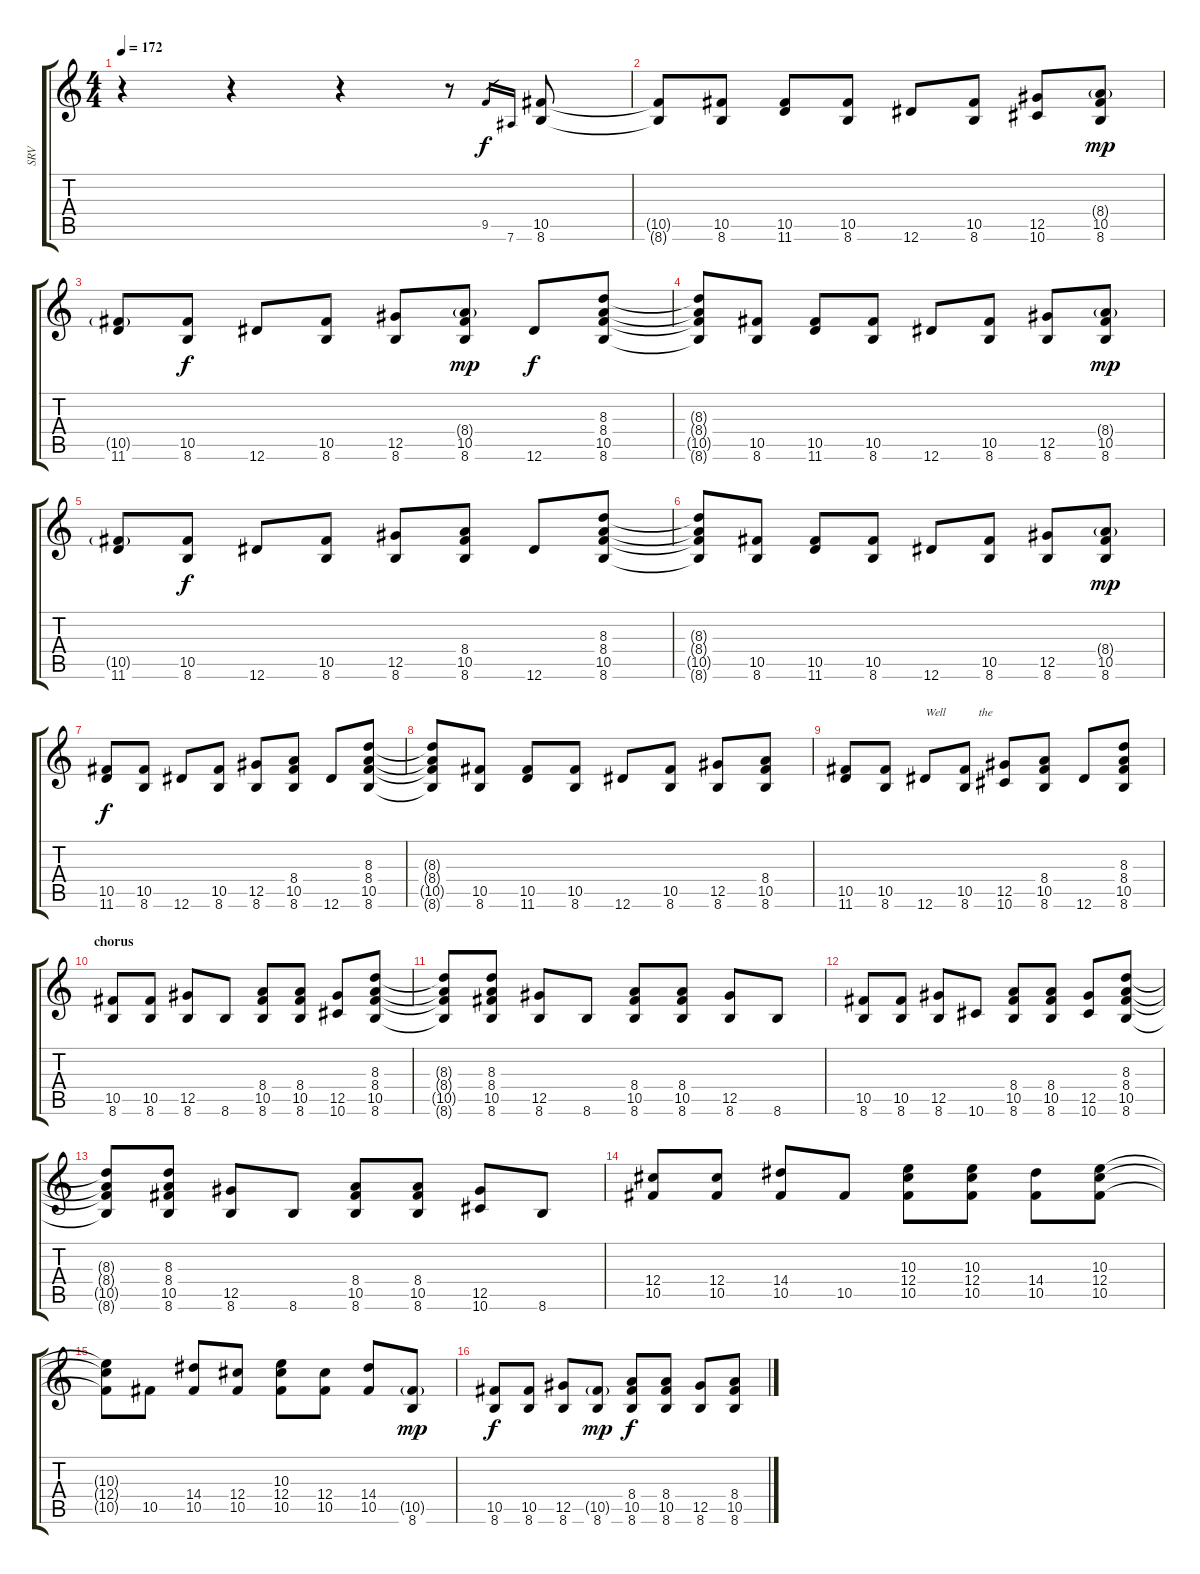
\track ("SRV" "SRV") {instrument overdrivenguitar}
\staff {score tabs}
\tuning (Eb4 Bb3 Gb3 Db3 Ab2 Eb2) {hide}
\ts (4 4)
\tempo 172
\clef g2
\ks c
r.4{dy f instrument overdrivenguitar} r.4 r.4 r.8 9.5.16{gr} 7.6.16{gr} (10.5 8.6).8 |
(10.5{t} 8.6{t}).8 (10.5 8.6).8 (10.5 11.6).8 (10.5 8.6).8 12.6.8 (10.5 8.6).8 (12.5 10.6).8 (8.4{g} 10.5 8.6).8{dy mp} |
(10.5{g} 11.6).8 (10.5 8.6).8{dy f} 12.6.8 (10.5 8.6).8 (12.5 8.6).8 (8.4{g} 10.5 8.6).8{dy mp} 12.6.8{dy f} (8.3 8.4 10.5 8.6).8 |
(8.3{t} 8.4{t} 10.5{t} 8.6{t}).8 (10.5 8.6).8 (10.5 11.6).8 (10.5 8.6).8 12.6.8 (10.5 8.6).8 (12.5 8.6).8 (8.4{g} 10.5 8.6).8{dy mp} |
(10.5{g} 11.6).8 (10.5 8.6).8{dy f} 12.6.8 (10.5 8.6).8 (12.5 8.6).8 (8.4 10.5 8.6).8 12.6.8 (8.3 8.4 10.5 8.6).8 |
(8.3{t} 8.4{t} 10.5{t} 8.6{t}).8 (10.5 8.6).8 (10.5 11.6).8 (10.5 8.6).8 12.6.8 (10.5 8.6).8 (12.5 8.6).8 (8.4{g} 10.5 8.6).8{dy mp} |
(10.5 11.6).8{dy f} (10.5 8.6).8 12.6.8 (10.5 8.6).8 (12.5 8.6).8 (8.4 10.5 8.6).8 12.6.8 (8.3 8.4 10.5 8.6).8 |
(8.3{t} 8.4{t} 10.5{t} 8.6{t}).8 (10.5 8.6).8 (10.5 11.6).8 (10.5 8.6).8 12.6.8 (10.5 8.6).8 (12.5 8.6).8 (8.4 10.5 8.6).8 |
(10.5 11.6).8 (10.5 8.6).8 12.6.8{txt "Well           the"} (10.5 8.6).8 (12.5 10.6).8 (8.4 10.5 8.6).8 12.6.8 (8.3 8.4 10.5 8.6).8 |
\section ("" "chorus")
(10.5 8.6).8 (10.5 8.6).8 (12.5 8.6).8 8.6.8 (8.4 10.5 8.6).8 (8.4 10.5 8.6).8 (12.5 10.6).8 (8.3 8.4 10.5 8.6).8 |
(8.3{t} 8.4{t} 10.5{t} 8.6{t}).8 (8.3 8.4 10.5 8.6).8 (12.5 8.6).8 8.6.8 (8.4 10.5 8.6).8 (8.4 10.5 8.6).8 (12.5 8.6).8 8.6.8 |
(10.5 8.6).8 (10.5 8.6).8 (12.5 8.6).8 10.6.8 (8.4 10.5 8.6).8 (8.4 10.5 8.6).8 (12.5 10.6).8 (8.3 8.4 10.5 8.6).8 |
(8.3{t} 8.4{t} 10.5{t} 8.6{t}).8 (8.3 8.4 10.5 8.6).8 (12.5 8.6).8 8.6.8 (8.4 10.5 8.6).8 (8.4 10.5 8.6).8 (12.5 10.6).8 8.6.8 |
(12.4 10.5).8 (12.4 10.5).8 (14.4 10.5).8 10.5.8 (10.3 12.4 10.5).8 (10.3 12.4 10.5).8 (14.4 10.5).8 (10.3 12.4 10.5).8 |
(10.3{t} 12.4{t} 10.5{t}).8 10.5.8 (14.4 10.5).8 (12.4 10.5).8 (10.3 12.4 10.5).8 (12.4 10.5).8 (14.4 10.5).8 (10.5{g} 8.6).8{dy mp} |
(10.5 8.6).8{dy f} (10.5 8.6).8 (12.5 8.6).8 (10.5{g} 8.6).8{dy mp} (8.4 10.5 8.6).8{dy f} (8.4 10.5 8.6).8 (12.5 8.6).8 (8.4 10.5 8.6).8
